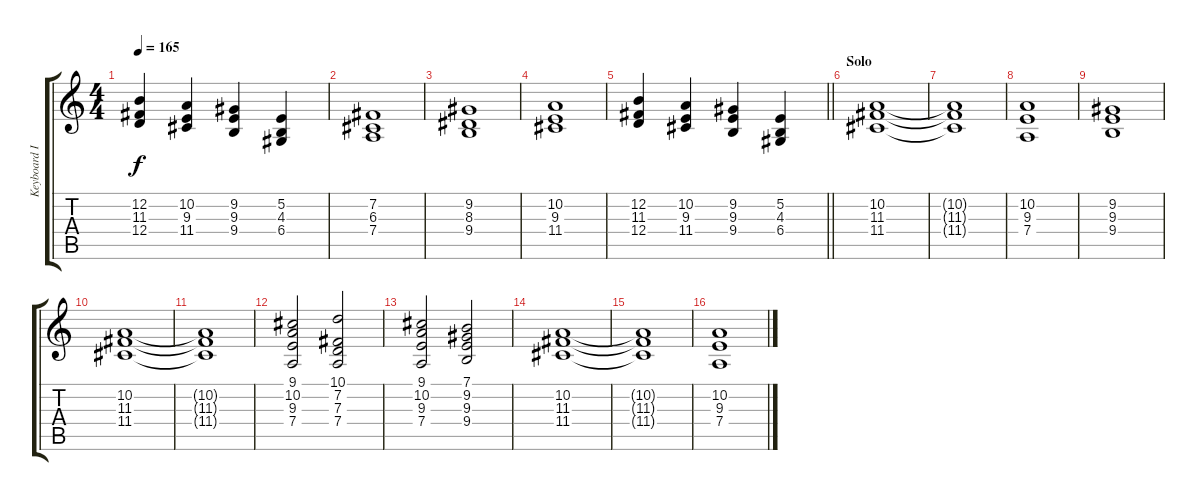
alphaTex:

\track ("Keyboard II" "Keyboard I") {instrument synthstrings1}
\staff {score tabs}
\tuning (E4 B3 G3 D3 A2 E2) {hide}
\ts (4 4)
\tempo 165
\clef g2
\ks c
(12.2 11.3 12.4).4{dy f} (10.2 9.3 11.4).4 (9.2 9.3 9.4).4 (5.2 4.3 6.4).4 |
(7.2 6.3 7.4).1 |
(9.2 8.3 9.4).1 |
(10.2 9.3 11.4).1 |
\barLineRight lightlight
(12.2 11.3 12.4).4 (10.2 9.3 11.4).4 (9.2 9.3 9.4).4 (5.2 4.3 6.4).4 |
\section ("" "Solo")
(10.2 11.3 11.4).1 |
(10.2{t} 11.3{t} 11.4{t}).1 |
(10.2 9.3 7.4).1 |
(9.2 9.3 9.4).1 |
(10.2 11.3 11.4).1 |
(10.2{t} 11.3{t} 11.4{t}).1 |
(9.1 10.2 9.3 7.4).2 (10.1 7.2 7.3 7.4).2 |
(9.1 10.2 9.3 7.4).2 (7.1 9.2 9.3 9.4).2 |
(10.2 11.3 11.4).1 |
(10.2{t} 11.3{t} 11.4{t}).1 |
(10.2 9.3 7.4).1
